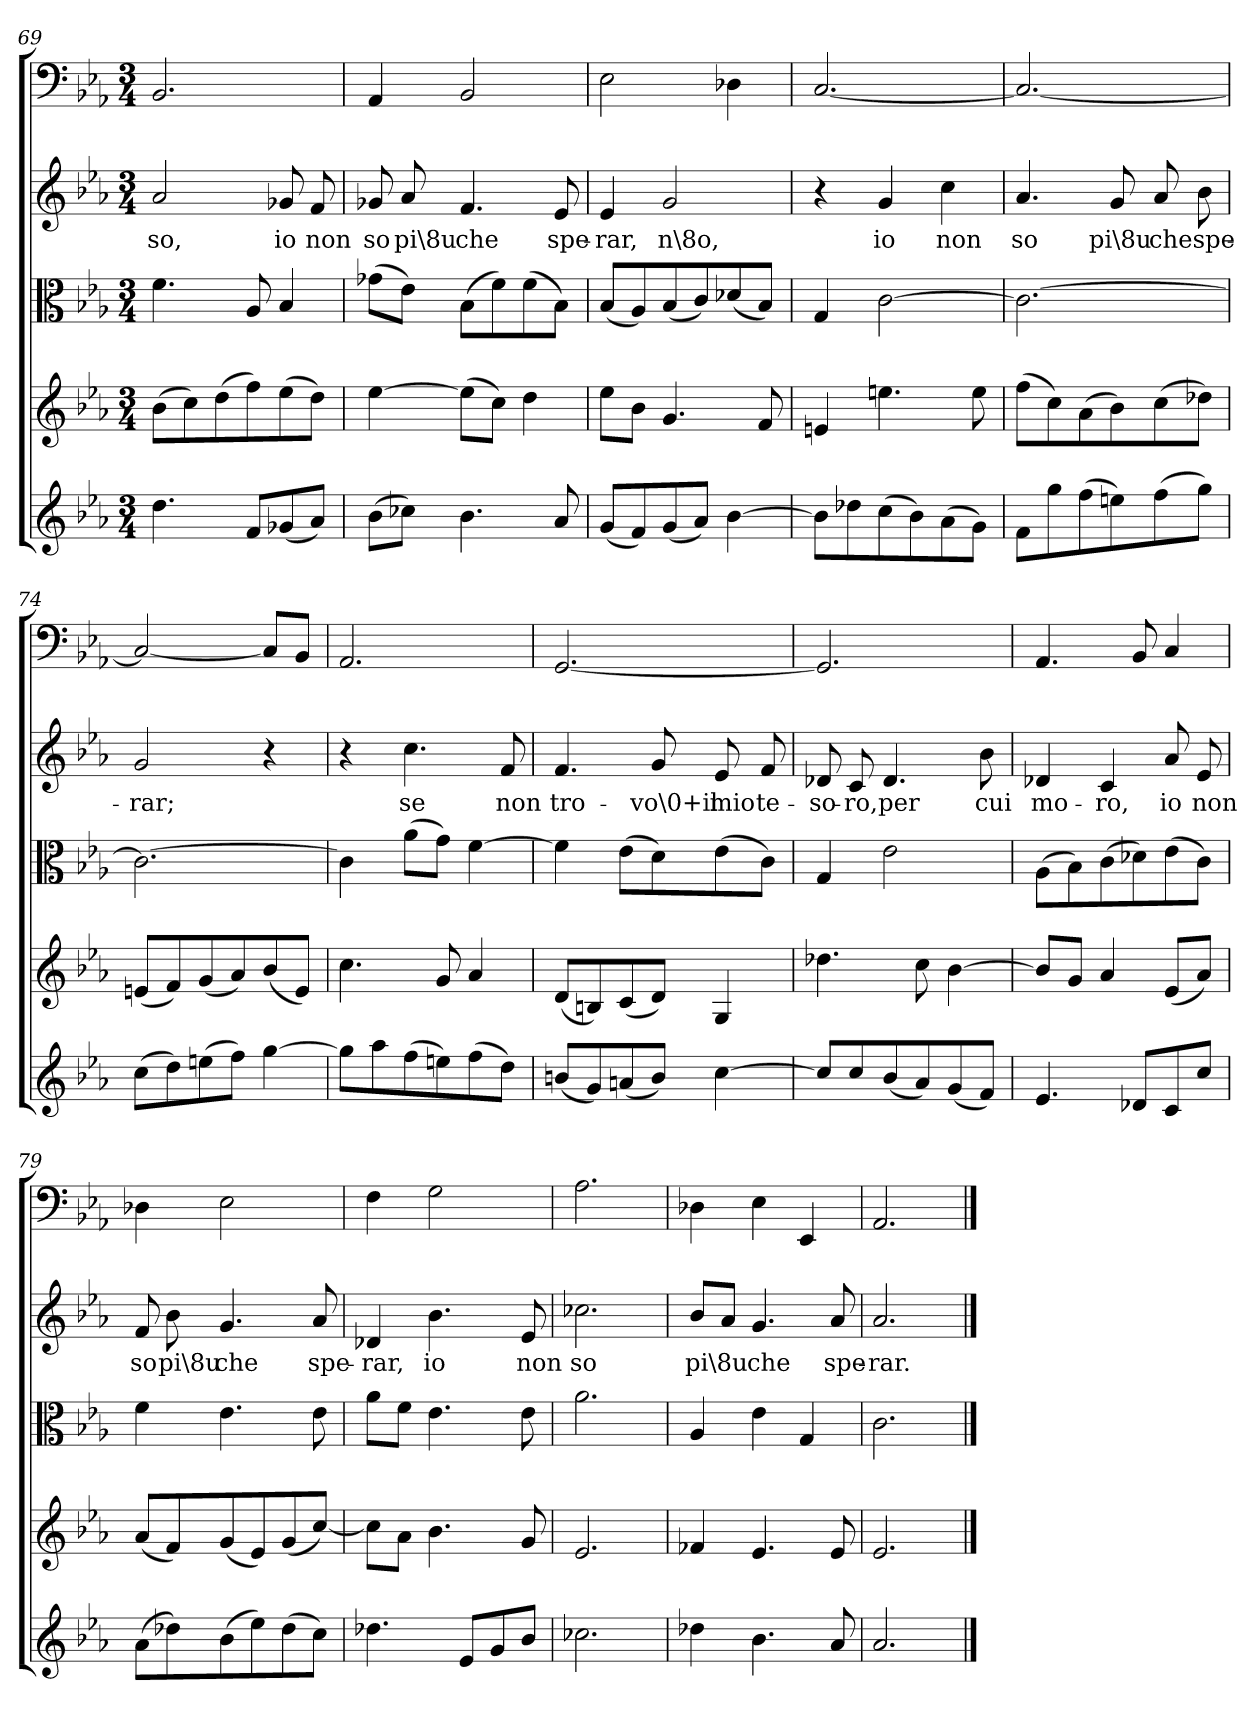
**kern	**kern	**kern	**kern	**text	**kern
*part5	*part4	*part3	*part2	*part2	*part1
*staff5	*staff4	*staff3	*staff2	*staff2	*staff1
*clefG2	*clefG2	*clefC3	*clefG2	*	*clefF4
*k[b-e-a-]	*k[b-e-a-]	*k[b-e-a-]	*k[b-e-a-]	*	*k[b-e-a-]
*c:	*c:	*c:	*c:	*	*c:
*M3/4	*M3/4	*M3/4	*M3/4	*	*M3/4
=69	=69	=69	=69	=69	=69
4.dd\	(8b-\L	4.f\	2a-/	so,	2.BB-/
.	8cc\)	.	.	.	.
.	(8dd\	.	.	.	.
8f/L	8ff\)	8A-/	.	.	.
(8g-X/	(8ee-\	4B-/	8g-X/	io	.
8a-/J)	8dd\J)	.	8f/	non	.
=70	=70	=70	=70	=70	=70
(8b-\L	[4ee-\	(8g-X\L	8g-X/	so	4AA-/
8cc-X\J)	.	8e-\J)	8a-/	pi\8u	.
4.b-\	(8ee-\L]	(8B-\L	4.f/	che	2BB-/
.	8cc\J)	8f\)	.	.	.
.	4dd\	(8f\	.	.	.
8a-/	.	8B-\J)	8e-/	spe-	.
=71	=71	=71	=71	=71	=71
(8g/L	8ee-\L	(8B-/L	4e-/	-rar,	2E-\
8f/)	8b-\J	8A-/)	.	.	.
(8g/	4.g/	(8B-/	2g/	n\8o,	.
8a-/J)	.	8c/)	.	.	.
[4b-\	.	(8d-X/	.	.	4D-X\
.	8f/	8B-/J)	.	.	.
=72	=72	=72	=72	=72	=72
8b-\L]	4en/	4G/	4r	.	[2.C/
8dd-X\	.	.	.	.	.
(8cc\	4.een\	[2c\	4g/	io	.
8b-\)	.	.	.	.	.
(8a-\	.	.	4cc\	non	.
8g\J)	8ee\	.	.	.	.
=73	=73	=73	=73	=73	=73
8f\L	(8ff\L	2.c\_	4.a-/	so	2.C/_
8gg\	8cc\)	.	.	.	.
(8ff\	(8a-\	.	.	.	.
8een\)	8b-\)	.	8g/	pi\8u	.
(8ff\	(8cc\	.	8a-/	che	.
8gg\J)	8dd-X\J)	.	8b-\	spe-	.
=74	=74	=74	=74	=74	=74
(8cc\L	(8en/L	2.c\_	2g/	-rar;	2C/_
8dd\)	8f/)	.	.	.	.
(8een\	(8g/	.	.	.	.
8ff\J)	8a-/)	.	.	.	.
[4gg\	(8b-/	.	4r	.	8C/L]
.	8e/J)	.	.	.	8BB-/J
=75	=75	=75	=75	=75	=75
8gg\L]	4.cc\	4c\]	4r	.	2.AA-/
8aa-\	.	.	.	.	.
(8ff\	.	(8a-\L	4.cc\	se	.
8een\)	8g/	8g\J)	.	.	.
(8ff\	4a-/	[4f\	.	.	.
8dd\J)	.	.	8f/	non	.
=76	=76	=76	=76	=76	=76
(8bn/L	(8d/L	4f\]	4.f/	tro-	[2.GG/
8g/)	8Bn/)	.	.	.	.
(8an/	(8c/	(8e-\L	.	.	.
8b/J)	8d/J)	8d\)	8g/	-vo\0+il	.
[4cc\	4G/	(8e-\	8e-/	mio	.
.	.	8c\J)	8f/	te-	.
=77	=77	=77	=77	=77	=77
8cc/L]	4.dd-X\	4G/	8d-X/	-so-	2.GG/]
8cc/	.	.	8c/	-ro,	.
(8b-/	.	2e-\	4.d-/	per	.
8a-/)	8cc\	.	.	.	.
(8g/	[4b-\	.	.	.	.
8f/J)	.	.	8b-\	cui	.
=78	=78	=78	=78	=78	=78
4.e-/	8b-/L]	(8A-\L	4d-X/	mo-	4.AA-/
.	8g/J	8B-\)	.	.	.
.	4a-/	(8c\	4c/	-ro,	.
8d-X/L	.	8d-X\)	.	.	8BB-/
8c/	(8e-/L	(8e-\	8a-/	io	4C/
8cc/J	8a-/J)	8c\J)	8e-/	non	.
=79	=79	=79	=79	=79	=79
(8a-\L	(8a-/L	4f\	8f/	so	4D-X\
8dd-X\)	8f/)	.	8b-\	pi\8u	.
(8b-\	(8g/	4.e-\	4.g/	che	2E-\
8ee-\)	8e-/)	.	.	.	.
(8dd-\	(8g/	.	.	.	.
8cc\J)	[8cc/J)	8e-\	8a-/	spe-	.
=80	=80	=80	=80	=80	=80
4.dd-X\	8cc\L]	8a-\L	4d-X/	-rar,	4F\
.	8a-\J	8f\J	.	.	.
.	4.b-\	4.e-\	4.b-\	io	2G\
8e-/L	.	.	.	.	.
8g/	.	.	.	.	.
8b-/J	8g/	8e-\	8e-/	non	.
=81	=81	=81	=81	=81	=81
2.cc-X\	2.e-/	2.a-\	2.cc-X\	so	2.A-\
=82	=82	=82	=82	=82	=82
4dd-X\	4f-X/	4A-/	8b-/L	pi\8u	4D-X\
.	.	.	8a-/J	.	.
4.b-\	4.e-/	4e-\	4.g/	che	4E-\
.	.	4G/	.	.	4EE-/
8a-/	8e-/	.	8a-/	spe-	.
=83	=83	=83	=83	=83	=83
2.a-/	2.e-/	2.c\	2.a-/	-rar.	2.AA-/
==	==	==	==	==	==
*-	*-	*-	*-	*-	*-
